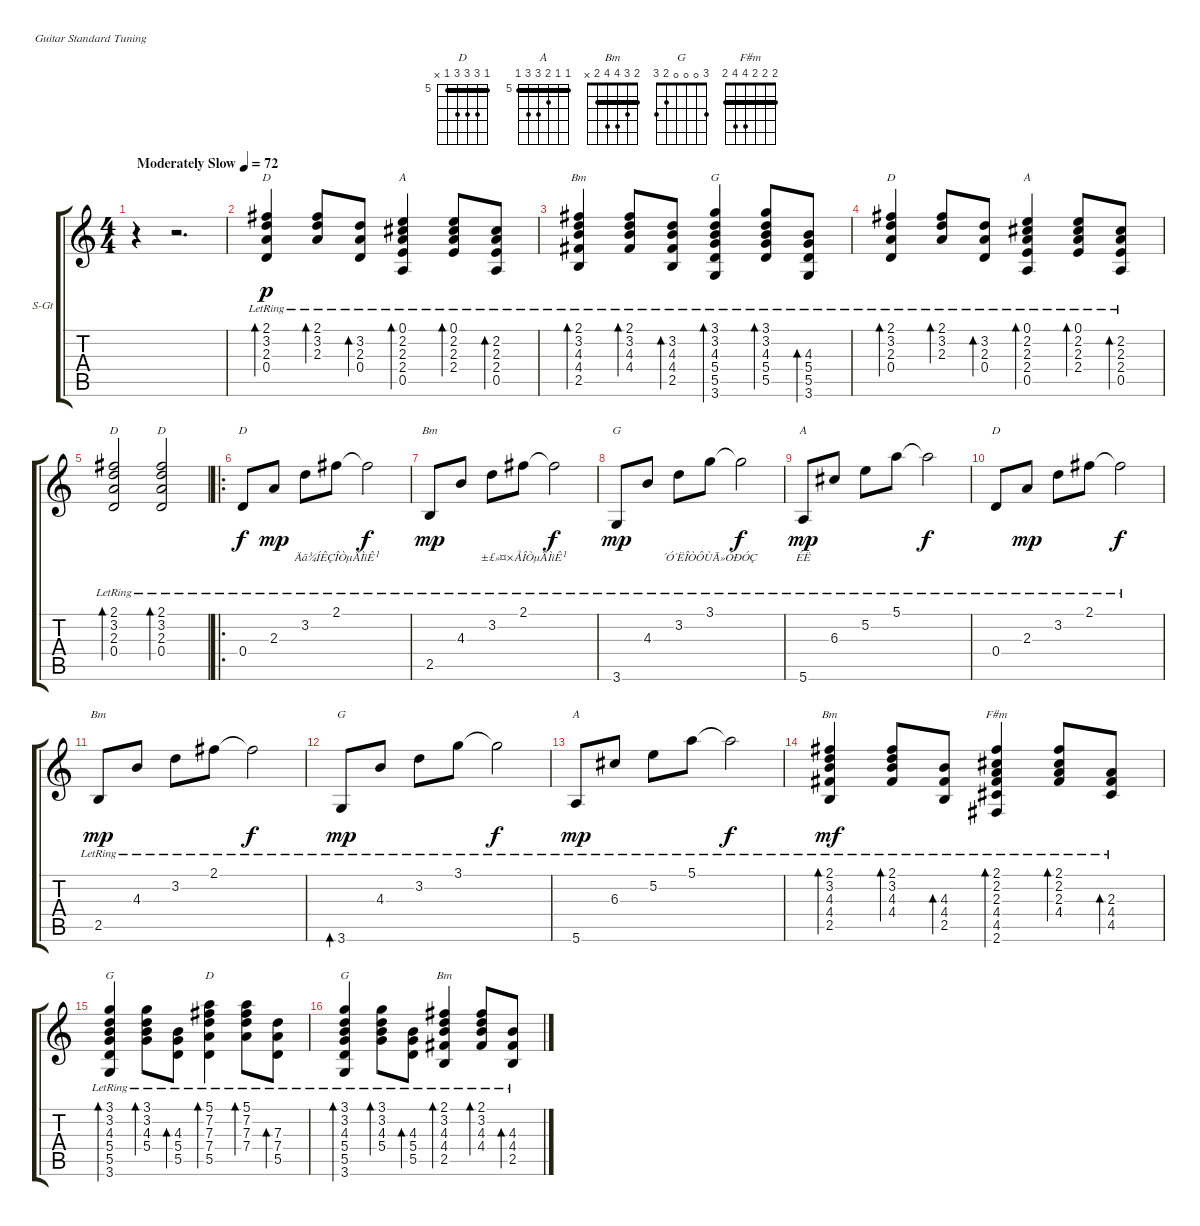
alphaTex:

\bracketExtendMode groupsimilarinstruments
\firstSystemTrackNameOrientation horizontal
\otherSystemsTrackNameOrientation horizontal
\track ("½Ú×à¼ªËû" "S-Gt") {instrument acousticguitarsteel}
\staff {score tabs}
\tuning (E4 B3 G3 D3 A2 E2)
\chord ("D" 2 3 2 0 x x) {barre 2}
\chord ("A" 0 2 2 2 0 x)
\chord ("Bm" 2 3 4 4 2 x) {barre 2}
\chord ("G" 3 3 4 5 5 3) {barre (3 3)}
\chord ("A" 5 5 6 7 7 5) {firstfret 5 barre (5 5)}
\chord ("F#m" 2 2 2 4 4 2) {barre (2 2 2)}
\chord ("G" 3 0 0 0 2 3)
\chord ("D" 5 7 7 7 5 x) {firstfret 5 barre 5}
\ts (4 4)
\beaming (8 2 2 2 2)
\tempo (72 "Moderately Slow")
\clef g2
\ks c
r.4{dy p instrument acousticguitarsteel} r.2{d} |
(2.1{lr} 3.2{lr} 2.3{lr} 0.4{lr}).4{bd 60 ch "D" txt ""} (2.1{lr} 3.2{lr} 2.3{lr}).8{bd 60} (3.2{lr} 2.3{lr} 0.4{lr}).8{bd 60} (0.1{lr} 2.2{lr} 2.3{lr} 2.4{lr} 0.5{lr}).4{bd 60 ch "A"} (0.1{lr} 2.2{lr} 2.3{lr} 2.4{lr}).8{bd 60} (2.2{lr} 2.3{lr} 2.4{lr} 0.5{lr}).8{bd 60} |
(2.1{lr} 3.2{lr} 4.3{lr} 4.4{lr} 2.5{lr}).4{bd 60 ch "Bm"} (2.1{lr} 3.2{lr} 4.3{lr} 4.4{lr}).8{bd 60} (3.2{lr} 4.3{lr} 4.4{lr} 2.5{lr}).8{bd 60} (3.1{lr} 3.2{lr} 4.3{lr} 5.4{lr} 5.5{lr} 3.6{lr}).4{bd 60 ch "G"} (3.1{lr} 3.2{lr} 4.3{lr} 5.4{lr} 5.5{lr}).8{bd 60} (4.3{lr} 5.4{lr} 5.5{lr} 3.6{lr}).8{bd 60} |
(2.1{lr} 3.2{lr} 2.3{lr} 0.4{lr}).4{bd 60 ch "D"} (2.1{lr} 3.2{lr} 2.3{lr}).8{bd 60} (3.2{lr} 2.3{lr} 0.4{lr}).8{bd 60} (0.1{lr} 2.2{lr} 2.3{lr} 2.4{lr} 0.5{lr}).4{bd 60 ch "A"} (0.1{lr} 2.2{lr} 2.3{lr} 2.4{lr}).8{bd 60} (2.2{lr} 2.3{lr} 2.4{lr} 0.5{lr}).8{bd 60} |
(2.1{lr} 3.2{lr} 2.3{lr} 0.4{lr}).2{bd 240 ch "D"} (2.1{lr} 3.2{lr} 2.3{lr} 0.4{lr}).2{bd 240 ch "D"} |
\ro
0.4{lr}.8{ch "D" lyrics (0 " ") lyrics (1 "") lyrics (2 "") lyrics (3 "") lyrics (4 "") dy f} 2.3{lr}.8{lyrics (0 " ") lyrics (1 "") lyrics (2 "") lyrics (3 "") lyrics (4 "") dy mp} 3.2{lr}.8{lyrics (0 " ") lyrics (1 "") lyrics (2 "") lyrics (3 "") lyrics (4 "")} 2.1{lr}.8{lyrics (0 "Äã¾ÍÊÇÎÒµÄÌìÊ¹") lyrics (1 "") lyrics (2 "") lyrics (3 "") lyrics (4 "")} 2.1{lr t}.2{dy f} |
2.5{lr}.8{ch "Bm" lyrics (0 " ") lyrics (1 "") lyrics (2 "") lyrics (3 "") lyrics (4 "") dy mp} 4.3{lr}.8{lyrics (0 " ") lyrics (1 "") lyrics (2 "") lyrics (3 "") lyrics (4 "")} 3.2{lr}.8{lyrics (0 " ") lyrics (1 "") lyrics (2 "") lyrics (3 "") lyrics (4 "")} 2.1{lr}.8{lyrics (0 "±£»¤×ÅÎÒµÄÌìÊ¹") lyrics (1 "") lyrics (2 "") lyrics (3 "") lyrics (4 "")} 2.1{lr t}.2{dy f} |
3.6{lr}.8{ch "G" lyrics (0 " ") lyrics (1 "") lyrics (2 "") lyrics (3 "") lyrics (4 "") dy mp} 4.3{lr}.8{lyrics (0 " ") lyrics (1 "") lyrics (2 "") lyrics (3 "") lyrics (4 "")} 3.2{lr}.8{lyrics (0 " ") lyrics (1 "") lyrics (2 "") lyrics (3 "") lyrics (4 "")} 3.1{lr}.8{lyrics (0 "´Ó´ËÎÒÔÙÃ»ÓÐÓÇ") lyrics (1 "") lyrics (2 "") lyrics (3 "") lyrics (4 "")} 3.1{lr t}.2{dy f} |
5.6{lr}.8{ch "A" lyrics (0 "ÉË") lyrics (1 "") lyrics (2 "") lyrics (3 "") lyrics (4 "") dy mp} 6.3{lr}.8 5.2{lr}.8 5.1{lr}.8 5.1{lr t}.2{dy f} |
0.4{lr}.8{ch "D"} 2.3{lr}.8{dy mp} 3.2{lr}.8 2.1{lr}.8 2.1{lr t}.2{dy f} |
2.5{lr}.8{ch "Bm" dy mp} 4.3{lr}.8 3.2{lr}.8 2.1{lr}.8 2.1{lr t}.2{dy f} |
3.6{lr}.8{bd 60 ch "G" dy mp} 4.3{lr}.8 3.2{lr}.8 3.1{lr}.8 3.1{lr t}.2{dy f} |
5.6{lr}.8{ch "A" dy mp} 6.3{lr}.8 5.2{lr}.8 5.1{lr}.8 5.1{lr t}.2{dy f} |
(2.1{lr} 3.2{lr} 4.3{lr} 4.4{lr} 2.5{lr}).4{bd 60 ch "Bm" dy mf} (2.1{lr} 3.2{lr} 4.3{lr} 4.4{lr}).8{bd 60} (4.3{lr} 4.4{lr} 2.5{lr}).8{bd 60} (2.1{lr} 2.2{lr} 2.3{lr} 4.4{lr} 4.5{lr} 2.6{lr}).4{bd 60 ch "F#m"} (2.1{lr} 2.2{lr} 2.3{lr} 4.4{lr}).8{bd 60} (2.3{lr} 4.4{lr} 4.5{lr}).8{bd 60} |
(3.1{lr} 3.2{lr} 4.3{lr} 5.4{lr} 5.5{lr} 3.6{lr}).4{bd 60 ch "G"} (3.1{lr} 3.2{lr} 4.3{lr} 5.4{lr}).8{bd 60} (4.3{lr} 5.4{lr} 5.5{lr}).8{bd 60} (5.1{lr} 7.2{lr} 7.3{lr} 7.4{lr} 5.5{lr}).4{bd 60 ch "D"} (5.1{lr} 7.2{lr} 7.3{lr} 7.4{lr}).8{bd 60} (7.3{lr} 7.4{lr} 5.5{lr}).8{bd 60} |
(3.1{lr} 3.2{lr} 4.3{lr} 5.4{lr} 5.5{lr} 3.6{lr}).4{bd 60 ch "G"} (3.1{lr} 3.2{lr} 4.3{lr} 5.4{lr}).8{bd 60} (4.3{lr} 5.4{lr} 5.5{lr}).8{bd 60} (2.1{lr} 3.2{lr} 4.3{lr} 4.4{lr} 2.5{lr}).4{bd 60 ch "Bm"} (2.1{lr} 3.2{lr} 4.3{lr} 4.4{lr}).8{bd 60} (4.3{lr} 4.4{lr} 2.5{lr}).8{bd 60}
